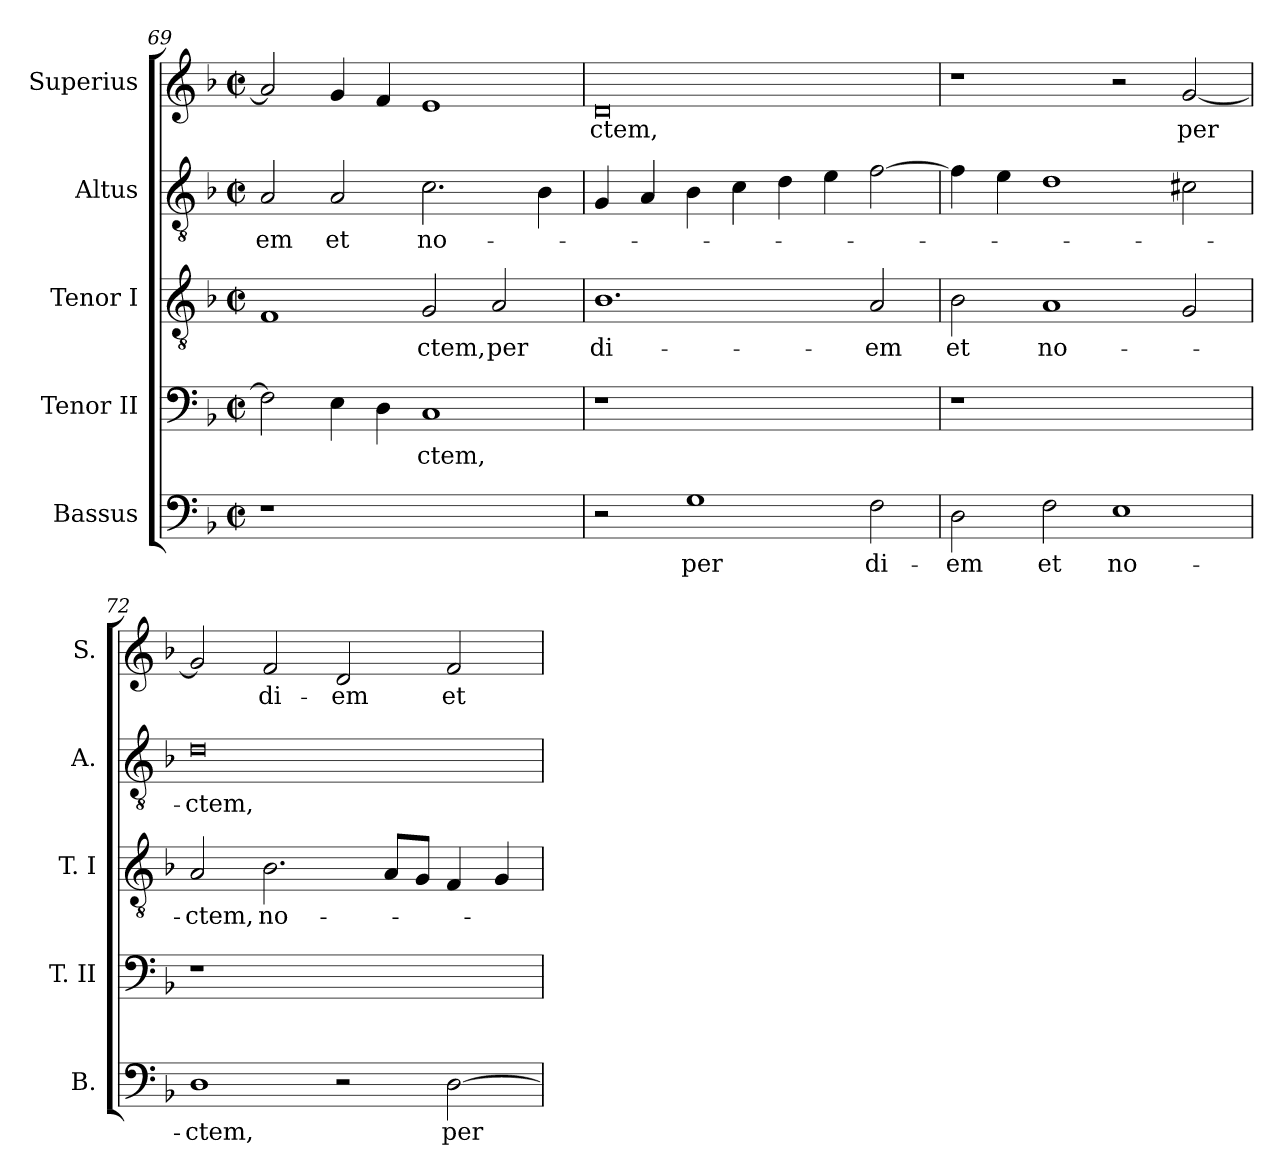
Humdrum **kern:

**kern	**text	**kern	**text	**kern	**text	**kern	**text	**kern	**text
*part5	*part5	*part4	*part4	*part3	*part3	*part2	*part2	*part1	*part1
*staff5	*staff5	*staff4	*staff4	*staff3	*staff3	*staff2	*staff2	*staff1	*staff1
*I"Bassus	*	*I"Tenor II	*	*I"Tenor I	*	*I"Altus	*	*I"Superius	*
*I'B.	*	*I'T. II	*	*I'T. I	*	*I'A.	*	*I'S.	*
*clefF4	*	*clefF4	*	*clefGv2	*	*clefGv2	*	*clefG2	*
*	*	*	*	*ITrd7c12	*	*ITrd7c12	*	*	*
*k[b-]	*	*k[b-]	*	*k[b-]	*	*k[b-]	*	*k[b-]	*
*F:	*	*F:	*	*F:	*	*F:	*	*F:	*
*M2/2	*	*M2/2	*	*M2/2	*	*M2/2	*	*M2/2	*
*met(c|)	*	*met(c|)	*	*met(c|)	*	*met(c|)	*	*met(c|)	*
=69	=69	=69	=69	=69	=69	=69	=69	=69	=69
!LO:N:vis=1	!	!	!	!	!	!	!	!	!
!	!	!	!	!	!	!	!LO:LY:b:color=#000000	!	!
1r	.	2Fi\]	.	1FFi	.	2AAi/	-em	2ai/]	.
!	!	!	!	!	!	!	!LO:LY:b:color=#000000	!	!
.	.	4Ei\	.	.	.	2AAi/	et	4gi/	.
.	.	4Di\	.	.	.	.	.	4fi/	.
!	!	!	!LO:LY:b:color=#000000	!	!	!	!	!	!
!	!	!	!	!	!LO:LY:b:color=#000000	!	!	!	!
!	!	!	!	!	!	!	!LO:LY:b:color=#000000	!	!
1ryy	.	1Ci	-ctem,	2GGi/	-ctem,	2.Ci\	no-	1ei	.
!	!	!	!	!	!LO:LY:b:color=#000000	!	!	!	!
.	.	.	.	2AAi/	per	.	.	.	.
.	.	.	.	.	.	4BB-i\	.	.	.
=70	=70	=70	=70	=70	=70	=70	=70	=70	=70
!	!	!LO:N:vis=1	!	!	!	!	!	!	!
!	!	!	!	!	!LO:LY:b:color=#000000	!	!	!	!
!	!	!	!	!	!	!	!	!	!LO:LY:b:color=#000000
2r	.	1r	.	1.BB-i	di-	4GGi/	.	0di	-ctem,
.	.	.	.	.	.	4AAi/	.	.	.
!	!LO:LY:b:color=#000000	!	!	!	!	!	!	!	!
1Gi	per	.	.	.	.	4BB-i\	.	.	.
.	.	.	.	.	.	4Ci\	.	.	.
.	.	1ryy	.	.	.	4Di\	.	.	.
.	.	.	.	.	.	4Ei\	.	.	.
!	!LO:LY:b:color=#000000	!	!	!	!	!	!	!	!
!	!	!	!	!	!LO:LY:b:color=#000000	!	!	!	!
2Fi\	di-	.	.	2AAi/	-em	[>2Fi\	.	.	.
!!LO:LB:g=z
=71	=71	=71	=71	=71	=71	=71	=71	=71	=71
!	!LO:LY:b:color=#000000	!LO:N:vis=1	!	!	!	!	!	!	!
!	!	!	!	!	!LO:LY:b:color=#000000	!	!	!	!
2Di\	-em	1r	.	2BB-i\	et	4Fi\]	.	1r	.
.	.	.	.	.	.	4Ei\	.	.	.
!	!LO:LY:b:color=#000000	!	!	!	!	!	!	!	!
!	!	!	!	!	!LO:LY:b:color=#000000	!	!	!	!
2Fi\	et	.	.	1AAi	no-	1Di	.	.	.
!	!LO:LY:b:color=#000000	!	!	!	!	!	!	!	!
1Ei	no-	1ryy	.	.	.	.	.	2r	.
!	!	!	!	!	!	!	!	!	!LO:LY:b:color=#000000
.	.	.	.	2GGi/	.	2C#Xi\	.	[<2gi/	per
=72	=72	=72	=72	=72	=72	=72	=72	=72	=72
!	!LO:LY:b:color=#000000	!LO:N:vis=1	!	!	!	!	!	!	!
!	!	!	!	!	!LO:LY:b:color=#000000	!	!	!	!
!	!	!	!	!	!	!	!LO:LY:b:color=#000000	!	!
1Di	-ctem,	1r	.	2AAi/	-ctem,	0Di	-ctem,	2gi/]	.
!	!	!	!	!	!LO:LY:b:color=#000000	!	!	!	!
!	!	!	!	!	!	!	!	!	!LO:LY:b:color=#000000
.	.	.	.	2.BB-i\	no-	.	.	2fi/	di-
!	!	!	!	!	!	!	!	!	!LO:LY:b:color=#000000
2r	.	1ryy	.	.	.	.	.	2di/	-em
.	.	.	.	8AAi/L	.	.	.	.	.
.	.	.	.	8GGi/J	.	.	.	.	.
!	!LO:LY:b:color=#000000	!	!	!	!	!	!	!	!
!	!	!	!	!	!	!	!	!	!LO:LY:b:color=#000000
[>2Di\	per	.	.	4FFi/	.	.	.	2fi/	et
.	.	.	.	4GGi/	.	.	.	.	.
=	=	=	=	=	=	=	=	=	=
*-	*-	*-	*-	*-	*-	*-	*-	*-	*-
